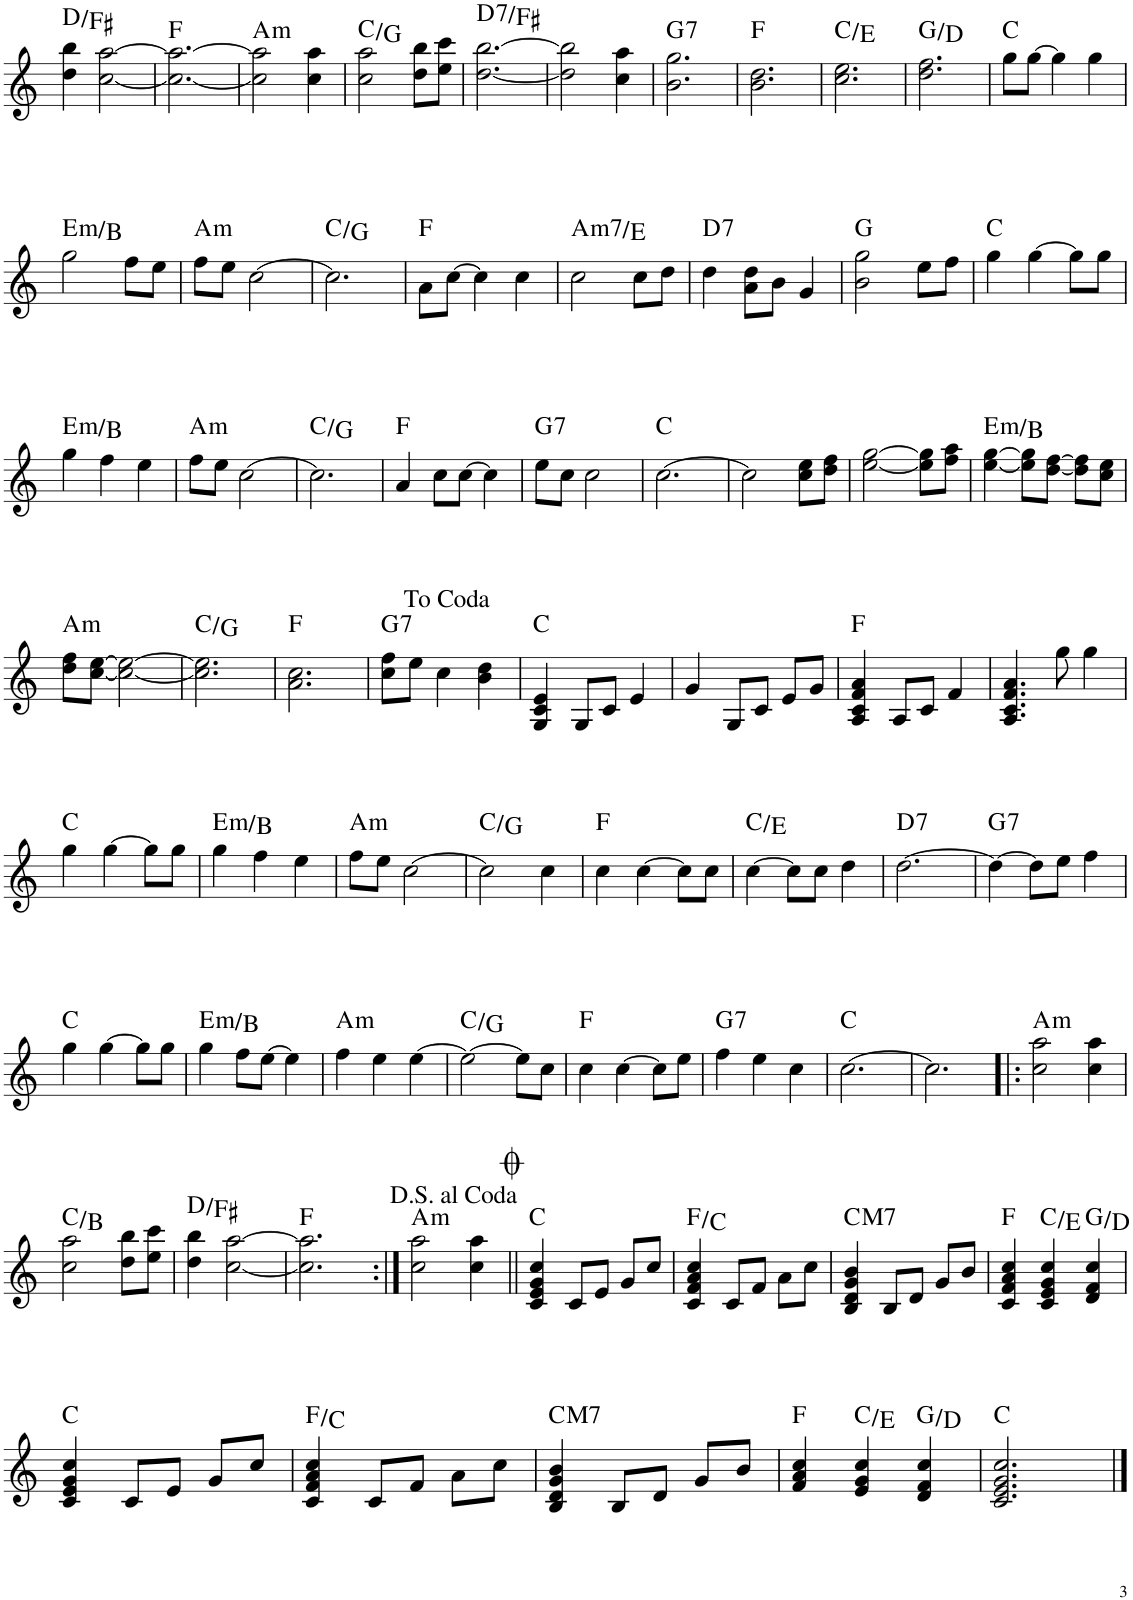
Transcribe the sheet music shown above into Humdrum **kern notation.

**kern	**harte
*part1	*part1
*staff1	*
*I"Piano	*
*I'Pno.	*
!!LO:PB:g=z
*clefG2	*
*k[]	*
*M3/4	*
=150	=150
4dd\ 4bb\	D:maj/3
[2cc\ [2aa\	.
=151	=151
2.cc\_ 2.aa\_	F:maj
=152	=152
!	!LO:H:kt=m
2cc\] 2aa\]	A:min
4cc\ 4aa\	.
=153	=153
2cc\ 2aa\	C:maj/5
8dd\ 8bb\L	.
8ee\ 8ccc\J	.
=154	=154
!	!LO:H:kt=7
[2.dd\ [2.bb\	D:7/3
=155	=155
2dd\] 2bb\]	.
4cc\ 4aa\	.
=156	=156
!	!LO:H:kt=7
2.b\ 2.gg\	G:7
=157	=157
2.b\ 2.dd\	F:maj
=158	=158
2.cc\ 2.ee\	C:maj/3
=159	=159
2.dd\ 2.ff\	G:maj/5
=160	=160
8gg\L	C:maj
[8gg\J	.
4gg\]	.
4gg\	.
!!LO:LB:g=z
=161	=161
!	!LO:H:kt=m
2gg\	E:min/5
8ff\L	.
8ee\J	.
=162	=162
!	!LO:H:kt=m
8ff\L	A:min
8ee\J	.
[2cc\	.
=163	=163
2.cc\]	C:maj/5
=164	=164
8a\L	F:maj
[8cc\J	.
4cc\]	.
4cc\	.
=165	=165
!	!LO:H:kt=m7
2cc\	A:min7/5
8cc\L	.
8dd\J	.
=166	=166
!	!LO:H:kt=7
4dd\	D:7
8a\ 8dd\L	.
8b\J	.
4g/	.
=167	=167
2b\ 2gg\	G:maj
8ee\L	.
8ffn\J	.
=168	=168
4gg\	C:maj
[4gg\	.
8gg\L]	.
8gg\J	.
!!LO:LB:g=z
=169	=169
!	!LO:H:kt=m
4gg\	E:min/5
4ff\	.
4ee\	.
=170	=170
!	!LO:H:kt=m
8ff\L	A:min
8ee\J	.
[2cc\	.
=171	=171
2.cc\]	C:maj/5
=172	=172
4a/	F:maj
8cc\L	.
[8cc\J	.
4cc\]	.
=173	=173
!	!LO:H:kt=7
8ee\L	G:7
8cc\J	.
2cc\	.
=174	=174
[2.cc\	C:maj
=175	=175
2cc\]	.
8cc\ 8ee\L	.
8dd\ 8ff\J	.
=176	=176
[2ee\ [2gg\	.
8ee\] 8gg\]L	.
8ff\ 8aa\J	.
=177	=177
!	!LO:H:kt=m
[4ee\ [4gg\	E:min/5
8ee\] 8gg\]L	.
[8dd\ [8ff\J	.
8dd\] 8ff\]L	.
8cc\ 8ee\J	.
!!LO:LB:g=z
=178	=178
!	!LO:H:kt=m
8dd\ 8ff\L	A:min
[8cc\ [8ee\J	.
2cc\_ 2ee\_	.
=179	=179
2.cc\] 2.ee\]	C:maj/5
=180	=180
2.a\ 2.cc\	F:maj
=181	=181
!	!LO:H:kt=7
8cc\ 8ff\L	G:7
8ee\J	.
4cc\	.
4b\ 4dd\	.
=182	=182
4G/ 4c/ 4e/	C:maj
8G/L	.
8c/J	.
4e/	.
=183	=183
4g/	.
8G/L	.
8c/J	.
8e/L	.
8g/J	.
=184	=184
4A/ 4c/ 4f/ 4a/	F:maj
8A/L	.
8c/J	.
4f/	.
=185	=185
4.A/ 4.c/ 4.f/ 4.a/	.
8gg\	.
4gg\	.
!!LO:LB:g=z
=186	=186
4gg\	C:maj
[4gg\	.
8gg\L]	.
8gg\J	.
=187	=187
!	!LO:H:kt=m
4gg\	E:min/5
4ff\	.
4ee\	.
=188	=188
!	!LO:H:kt=m
8ff\L	A:min
8ee\J	.
[2cc\	.
=189	=189
2cc\]	C:maj/5
4cc\	.
=190	=190
4cc\	F:maj
[4cc\	.
8cc\L]	.
8cc\J	.
=191	=191
[4cc\	C:maj/3
8cc\L]	.
8cc\J	.
4dd\	.
=192	=192
!	!LO:H:kt=7
[2.dd\	D:7
=193	=193
!	!LO:H:kt=7
4dd\_	G:7
8dd\L]	.
8ee\J	.
4ff\	.
!!LO:LB:g=z
=194	=194
4gg\	C:maj
[4gg\	.
8gg\L]	.
8gg\J	.
=195	=195
!	!LO:H:kt=m
4gg\	E:min/5
8ff\L	.
[8ee\J	.
4ee\]	.
=196	=196
!	!LO:H:kt=m
4ff\	A:min
4ee\	.
[4ee\	.
=197	=197
2ee\_	C:maj/5
8ee\L]	.
8cc\J	.
=198	=198
4cc\	F:maj
[4cc\	.
8cc\L]	.
8ee\J	.
=199	=199
!	!LO:H:kt=7
4ff\	G:7
4ee\	.
4cc\	.
=200	=200
[2.cc\	C:maj
=201	=201
2.cc\]	.
=202!|:	=202!|:
!	!LO:H:kt=m
2cc\ 2aa\	A:min
4cc\ 4aa\	.
!!LO:LB:g=z
=203	=203
2cc\ 2aa\	C:maj/7
8dd\ 8bb\L	.
8ee\ 8ccc\J	.
=204	=204
4dd\ 4bb\	D:maj/3
[2cc\ [2aa\	.
=205	=205
2.cc\] 2.aa\]	F:maj
=206:|!	=206:|!
!	!LO:H:kt=m
2cc\ 2aa\	A:min
4cc\ 4aa\	.
=207||	=207||
4c/ 4e/ 4g/ 4cc/	C:maj
8c/L	.
8e/J	.
8g/L	.
8cc/J	.
=208	=208
4c/ 4f/ 4a/ 4cc/	F:maj/5
8c/L	.
8f/J	.
8a\L	.
8cc\J	.
=209	=209
!	!LO:H:kt=M7
4B/ 4d/ 4g/ 4b/	C:maj7
8B/L	.
8d/J	.
8g/L	.
8b/J	.
=210	=210
4c/ 4f/ 4a/ 4cc/	F:maj
4c/ 4e/ 4g/ 4cc/	C:maj/3
4d/ 4f/ 4cc/	G:maj/5
!!LO:LB:g=z
=211	=211
4c/ 4e/ 4g/ 4cc/	C:maj
8c/L	.
8e/J	.
8g/L	.
8cc/J	.
=212	=212
4c/ 4f/ 4a/ 4cc/	F:maj/5
8c/L	.
8f/J	.
8a\L	.
8cc\J	.
=213	=213
!	!LO:H:kt=M7
4B/ 4d/ 4g/ 4b/	C:maj7
8B/L	.
8d/J	.
8g/L	.
8b/J	.
=214	=214
4f/ 4a/ 4cc/	F:maj
4e/ 4g/ 4cc/	C:maj/3
4d/ 4f/ 4cc/	G:maj/5
=215	=215
2.c/ 2.e/ 2.g/ 2.cc/	C:maj
==	==
*-	*-
